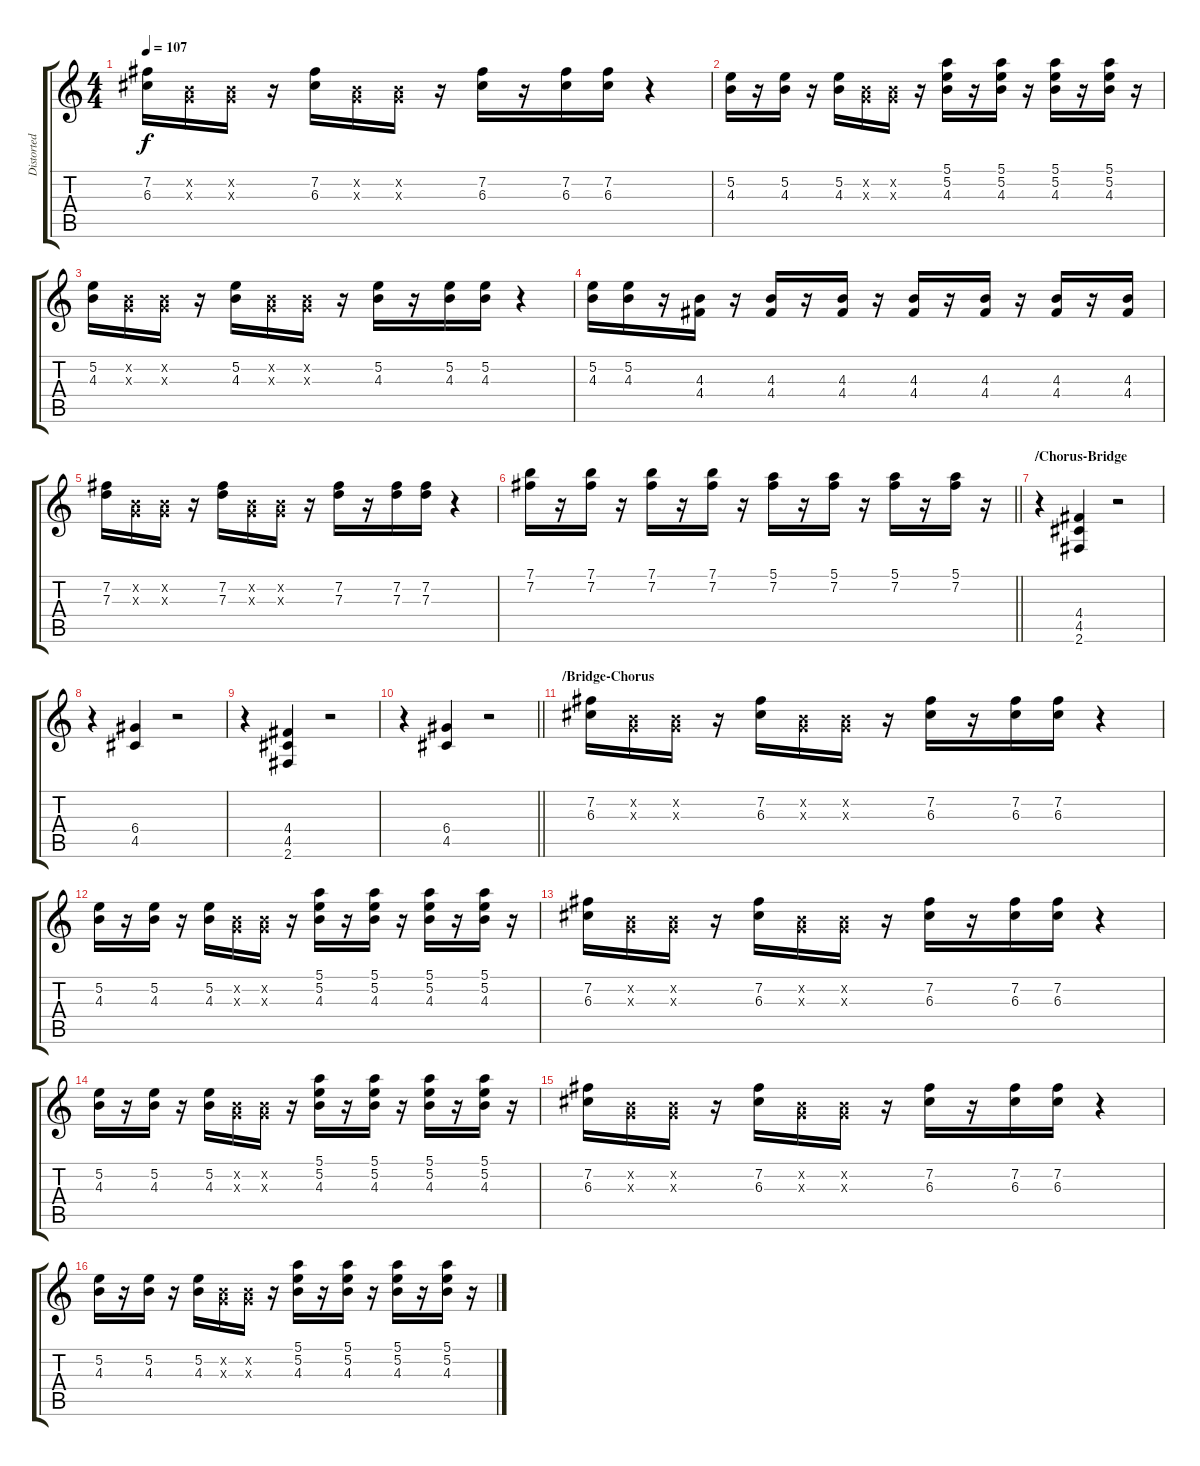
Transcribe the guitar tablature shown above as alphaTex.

\track ("Distorted Guitar" "Distorted ") {instrument distortionguitar}
\staff {score tabs}
\tuning (E4 B3 G3 D3 A2 E2) {hide}
\ts (4 4)
\tempo 107
\clef g2
\ks c
(7.2 6.3).16{dy f} (0.2{x} 0.3{x}).16 (0.2{x} 0.3{x}).16 r.16 (7.2 6.3).16 (0.2{x} 0.3{x}).16 (0.2{x} 0.3{x}).16 r.16 (7.2 6.3).16 r.16 (7.2 6.3).16 (7.2 6.3).16 r.4 |
(5.2 4.3).16 r.16 (5.2 4.3).16 r.16 (5.2 4.3).16 (0.2{x} 0.3{x}).16 (0.2{x} 0.3{x}).16 r.16 (5.1 5.2 4.3).16 r.16 (5.1 5.2 4.3).16 r.16 (5.1 5.2 4.3).16 r.16 (5.1 5.2 4.3).16 r.16 |
(5.2 4.3).16 (0.2{x} 0.3{x}).16 (0.2{x} 0.3{x}).16 r.16 (5.2 4.3).16 (0.2{x} 0.3{x}).16 (0.2{x} 0.3{x}).16 r.16 (5.2 4.3).16 r.16 (5.2 4.3).16 (5.2 4.3).16 r.4 |
(5.2 4.3).16 (5.2 4.3).16 r.16 (4.3 4.4).16 r.16 (4.3 4.4).16 r.16 (4.3 4.4).16 r.16 (4.3 4.4).16 r.16 (4.3 4.4).16 r.16 (4.3 4.4).16 r.16 (4.3 4.4).16 |
(7.2 7.3).16 (0.2{x} 0.3{x}).16 (0.2{x} 0.3{x}).16 r.16 (7.2 7.3).16 (0.2{x} 0.3{x}).16 (0.2{x} 0.3{x}).16 r.16 (7.2 7.3).16 r.16 (7.2 7.3).16 (7.2 7.3).16 r.4 |
\barLineRight lightlight
(7.1 7.2).16 r.16 (7.1 7.2).16 r.16 (7.1 7.2).16 r.16 (7.1 7.2).16 r.16 (5.1 7.2).16 r.16 (5.1 7.2).16 r.16 (5.1 7.2).16 r.16 (5.1 7.2).16 r.16 |
\section ("" "/Chorus-Bridge")
r.4 (4.4 4.5 2.6).4{volume 13} r.2 |
r.4 (6.4 4.5).4 r.2 |
r.4 (4.4 4.5 2.6).4 r.2 |
\barLineRight lightlight
r.4 (6.4 4.5).4 r.2 |
\section ("" "/Bridge-Chorus")
(7.2 6.3).16{volume 7} (0.2{x} 0.3{x}).16 (0.2{x} 0.3{x}).16 r.16 (7.2 6.3).16 (0.2{x} 0.3{x}).16 (0.2{x} 0.3{x}).16 r.16 (7.2 6.3).16 r.16 (7.2 6.3).16 (7.2 6.3).16 r.4 |
(5.2 4.3).16 r.16 (5.2 4.3).16 r.16 (5.2 4.3).16 (0.2{x} 0.3{x}).16 (0.2{x} 0.3{x}).16 r.16 (5.1 5.2 4.3).16 r.16 (5.1 5.2 4.3).16 r.16 (5.1 5.2 4.3).16 r.16 (5.1 5.2 4.3).16 r.16 |
(7.2 6.3).16 (0.2{x} 0.3{x}).16 (0.2{x} 0.3{x}).16 r.16 (7.2 6.3).16 (0.2{x} 0.3{x}).16 (0.2{x} 0.3{x}).16 r.16 (7.2 6.3).16 r.16 (7.2 6.3).16 (7.2 6.3).16 r.4 |
(5.2 4.3).16 r.16 (5.2 4.3).16 r.16 (5.2 4.3).16 (0.2{x} 0.3{x}).16 (0.2{x} 0.3{x}).16 r.16 (5.1 5.2 4.3).16 r.16 (5.1 5.2 4.3).16 r.16 (5.1 5.2 4.3).16 r.16 (5.1 5.2 4.3).16 r.16 |
(7.2 6.3).16 (0.2{x} 0.3{x}).16 (0.2{x} 0.3{x}).16 r.16 (7.2 6.3).16 (0.2{x} 0.3{x}).16 (0.2{x} 0.3{x}).16 r.16 (7.2 6.3).16 r.16 (7.2 6.3).16 (7.2 6.3).16 r.4 |
(5.2 4.3).16 r.16 (5.2 4.3).16 r.16 (5.2 4.3).16 (0.2{x} 0.3{x}).16 (0.2{x} 0.3{x}).16 r.16 (5.1 5.2 4.3).16 r.16 (5.1 5.2 4.3).16 r.16 (5.1 5.2 4.3).16 r.16 (5.1 5.2 4.3).16 r.16
